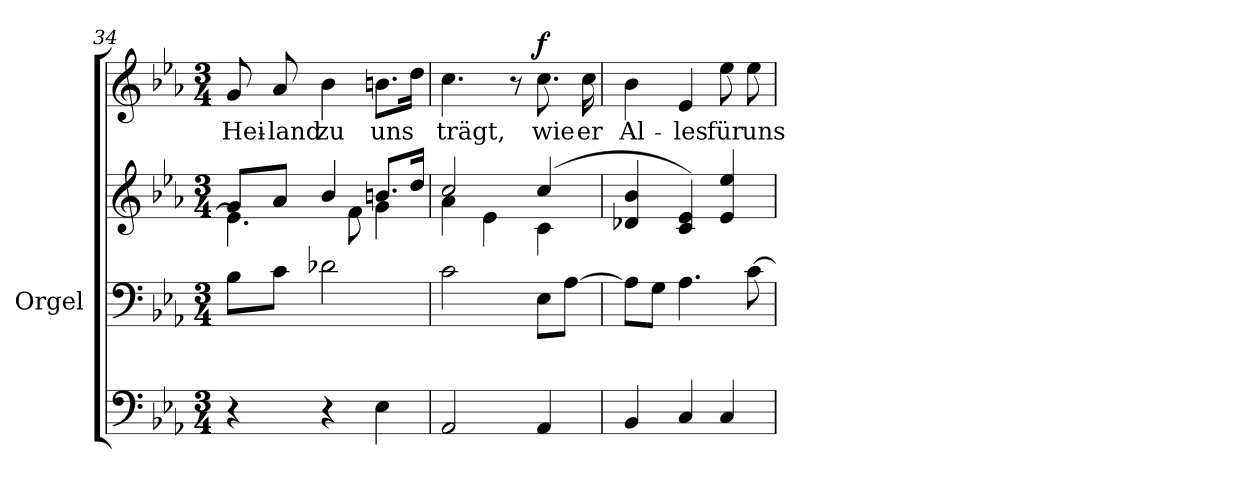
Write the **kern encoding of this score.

**kern	**kern	**kern	**kern	**text	**dynam
*part3	*part2	*part2	*part1	*part1	*part1
*staff4	*staff3	*staff2	*staff1	*staff1	*staff1
*	*I"Orgel	*	*	*	*
*	*I'Org.	*	*	*	*
!!LO:LB:g=z
*clefF4	*clefF4	*clefG2	*clefG2	*	*
*k[b-e-a-]	*k[b-e-a-]	*k[b-e-a-]	*k[b-e-a-]	*	*
*E-:	*E-:	*E-:	*E-:	*	*
*M3/4	*M3/4	*M3/4	*M3/4	*	*
=34	=34	=34	=34	=34	=34
*	*	*^	*	*	*
!	!	!	!	!	!LO:LY:b	!
4r	8B-\L	8g/L	4.e-\]	8g/	Hei-	.
!	!	!	!	!	!LO:LY:b	!
.	8c\J	8a-/J	.	8a-/	-land	.
!	!	!	!	!	!LO:LY:b	!
4r	2d-X\	4b-/	.	4b-\	zu	.
.	.	.	8f\	.	.	.
!	!	!	!	!	!LO:LY:b	!
4E-\	.	8.bn/L	4g\	8.bn\L	uns	.
.	.	16dd/Jk	.	16dd\Jk	.	.
=35	=35	=35	=35	=35	=35	=35
!	!	!	!	!	!LO:LY:b	!
2AA-/	2c\	2cc/	4a-\	4.cc\	trägt,	.
.	.	.	4e-\	.	.	.
.	.	.	.	8r	.	.
!	!	!	!	!	!LO:LY:b	!LO:DY:a
4AA-/	8E-\L	(4cc/	4c\	8.cc\	wie	f
.	[8A-\J	.	.	.	.	.
!	!	!	!	!	!LO:LY:b	!
.	.	.	.	16cc\	er	.
*	*	*v	*v	*	*	*
=36	=36	=36	=36	=36	=36
!	!	!	!	!LO:LY:b	!
4BB-/	8A-\L]	4d-X/ 4b-/	4b-\	Al-	.
.	8G\J	.	.	.	.
!	!	!	!	!LO:LY:b	!
4C/	4.A-\	4c/ 4e-/)	4e-/	-les	.
!	!	!	!	!LO:LY:b	!
4C/	.	4e-/ 4ee-/	8ee-\	für	.
!	!	!	!	!LO:LY:b	!
.	[8c\	.	8ee-\	uns	.
=	=	=	=	=	=
*-	*-	*-	*-	*-	*-
